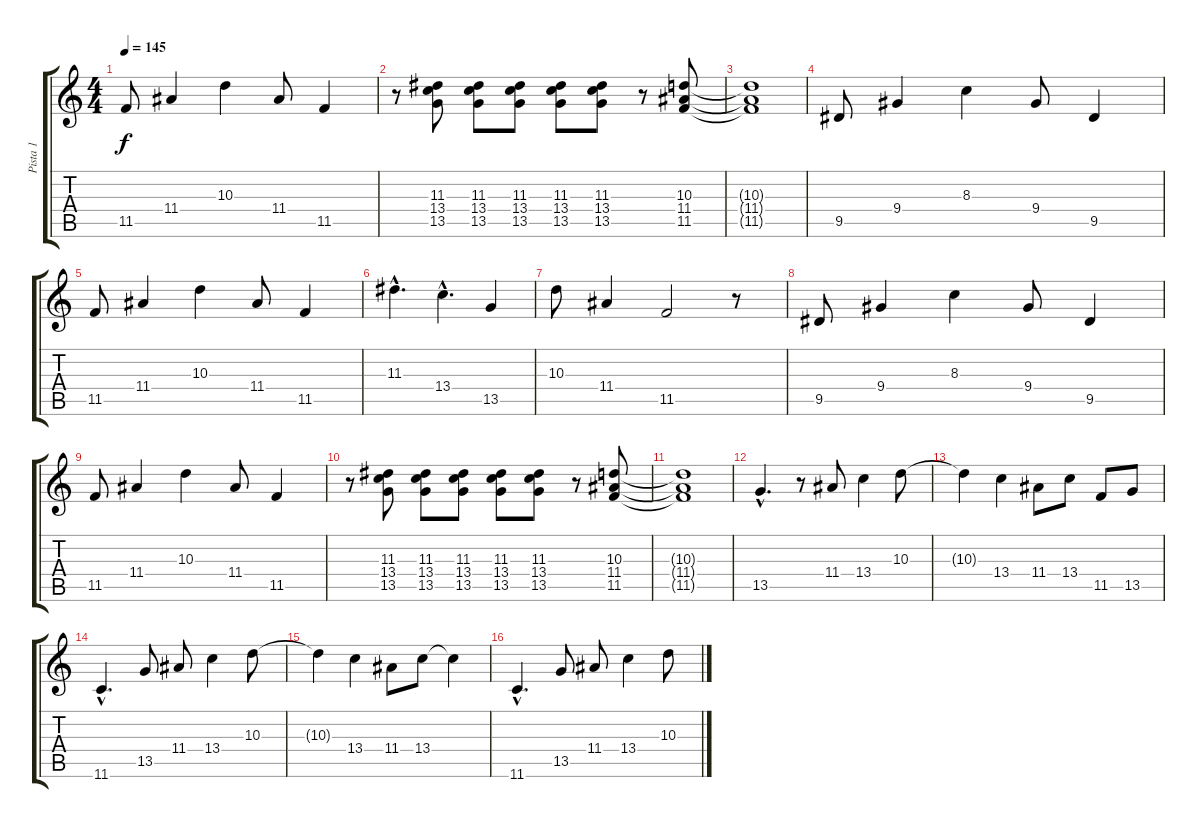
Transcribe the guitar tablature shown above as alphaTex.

\track ("Pista 1" "Pista 1") {instrument acousticguitarnylon}
\staff {score tabs}
\tuning (Db4 Ab3 E3 B2 Gb2 Db2) {hide}
\ts (4 4)
\tempo 145
\clef g2
\ks c
11.5.8{dy f} 11.4.4 10.3.4 11.4.8 11.5.4 |
r.8 (11.3 13.4 13.5).8 (11.3 13.4 13.5).8 (11.3 13.4 13.5).8 (11.3 13.4 13.5).8 (11.3 13.4 13.5).8 r.8 (10.3 11.4 11.5).8 |
(10.3{t} 11.4{t} 11.5{t}).1 |
9.5.8 9.4.4 8.3.4 9.4.8 9.5.4 |
11.5.8 11.4.4 10.3.4 11.4.8 11.5.4 |
11.3{hac}.4{d} 13.4{hac}.4{d} 13.5.4 |
10.3.8 11.4.4 11.5.2 r.8 |
9.5.8 9.4.4 8.3.4 9.4.8 9.5.4 |
11.5.8 11.4.4 10.3.4 11.4.8 11.5.4 |
r.8 (11.3 13.4 13.5).8 (11.3 13.4 13.5).8 (11.3 13.4 13.5).8 (11.3 13.4 13.5).8 (11.3 13.4 13.5).8 r.8 (10.3 11.4 11.5).8 |
(10.3{t} 11.4{t} 11.5{t}).1 |
13.5{hac}.4{d} r.8 11.4.8 13.4.4 10.3.8 |
10.3{t}.4 13.4.4 11.4.8 13.4.8 11.5.8 13.5.8 |
11.6{hac}.4{d} 13.5.8 11.4.8 13.4.4 10.3.8 |
10.3{t}.4 13.4.4 11.4.8 13.4.8 13.4{t}.4 |
11.6{hac}.4{d} 13.5.8 11.4.8 13.4.4 10.3.8
